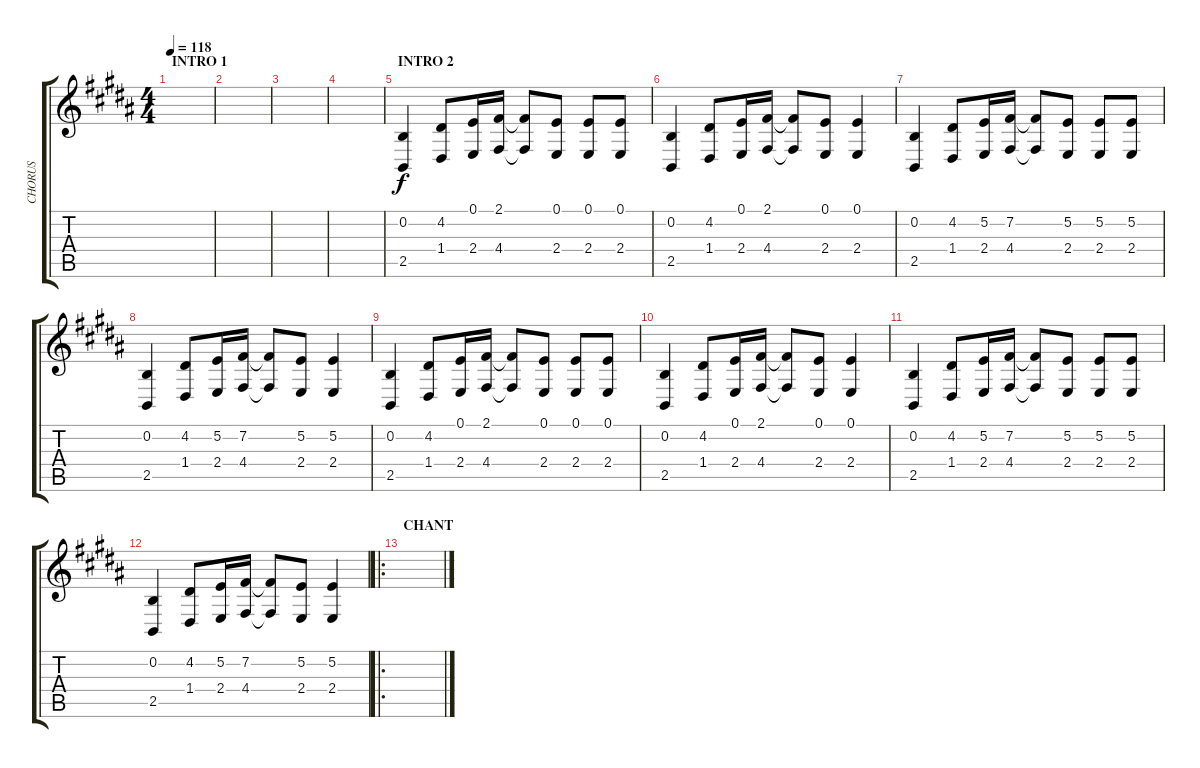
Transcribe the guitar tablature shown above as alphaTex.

\track ("CHORUS" "CHORUS") {instrument oboe}
\staff {score tabs}
\tuning (E4 B3 G3 D3 A2 E2) {hide}
\ts (4 4)
\section ("" "INTRO 1")
\tempo 118
\clef g2
\ks b
|
|
|
|
\section ("" "INTRO 2")
(0.2 2.5).4 (4.2 1.4).8 (0.1 2.4).16 (2.1 4.4).16 (2.1{t} 4.4{t}).8 (0.1 2.4).8 (0.1 2.4).8 (0.1 2.4).8 |
(0.2 2.5).4 (4.2 1.4).8 (0.1 2.4).16 (2.1 4.4).16 (2.1{t} 4.4{t}).8 (0.1 2.4).8 (0.1 2.4).4 |
(0.2 2.5).4 (4.2 1.4).8 (5.2 2.4).16 (7.2 4.4).16 (7.2{t} 4.4{t}).8 (5.2 2.4).8 (5.2 2.4).8 (5.2 2.4).8 |
(0.2 2.5).4 (4.2 1.4).8 (5.2 2.4).16 (7.2 4.4).16 (7.2{t} 4.4{t}).8 (5.2 2.4).8 (5.2 2.4).4 |
(0.2 2.5).4 (4.2 1.4).8 (0.1 2.4).16 (2.1 4.4).16 (2.1{t} 4.4{t}).8 (0.1 2.4).8 (0.1 2.4).8 (0.1 2.4).8 |
(0.2 2.5).4 (4.2 1.4).8 (0.1 2.4).16 (2.1 4.4).16 (2.1{t} 4.4{t}).8 (0.1 2.4).8 (0.1 2.4).4 |
(0.2 2.5).4 (4.2 1.4).8 (5.2 2.4).16 (7.2 4.4).16 (7.2{t} 4.4{t}).8 (5.2 2.4).8 (5.2 2.4).8 (5.2 2.4).8 |
(0.2 2.5).4 (4.2 1.4).8 (5.2 2.4).16 (7.2 4.4).16 (7.2{t} 4.4{t}).8 (5.2 2.4).8 (5.2 2.4).4 |
\ro
\section ("" "CHANT")
